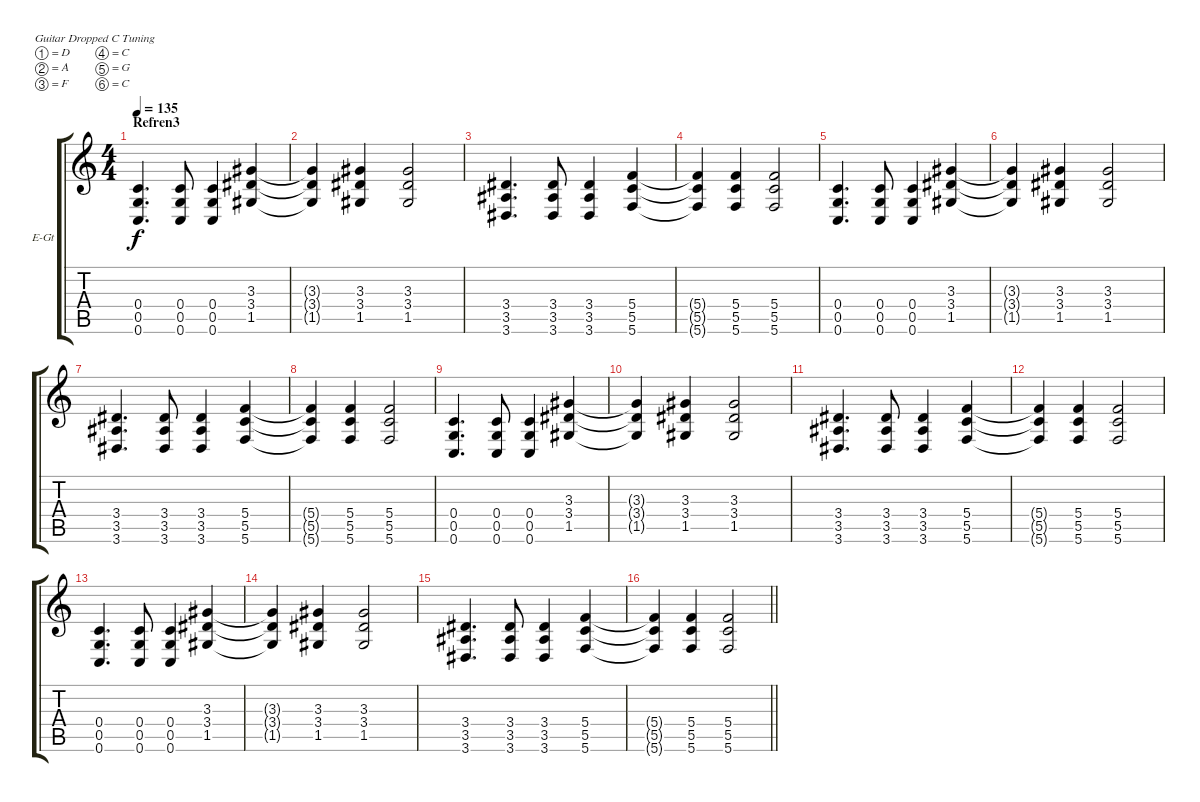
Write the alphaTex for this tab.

\bracketExtendMode groupsimilarinstruments
\firstSystemTrackNameOrientation horizontal
\otherSystemsTrackNameOrientation horizontal
\track ("Gitara1" "E-Gt") {instrument distortionguitar}
\staff {score tabs}
\tuning (D4 A3 F3 C3 G2 C2)
\ts (4 4)
\section ("" "Refren3")
\tempo 135
\clef g2
\ks c
(0.4 0.5 0.6).4{d dy f} (0.4 0.5 0.6).8 (0.4 0.5 0.6).4 (3.3 3.4 1.5).4 |
(3.3{t} 3.4{t} 1.5{t}).4 (3.3 3.4 1.5).4 (3.3 3.4 1.5).2 |
(3.4 3.5 3.6).4{d} (3.4 3.5 3.6).8 (3.4 3.5 3.6).4 (5.4 5.5 5.6).4 |
(5.4{t} 5.5{t} 5.6{t}).4 (5.4 5.5 5.6).4 (5.4 5.5 5.6).2 |
(0.4 0.5 0.6).4{d} (0.4 0.5 0.6).8 (0.4 0.5 0.6).4 (3.3 3.4 1.5).4 |
(3.3{t} 3.4{t} 1.5{t}).4 (3.3 3.4 1.5).4 (3.3 3.4 1.5).2 |
(3.4 3.5 3.6).4{d} (3.4 3.5 3.6).8 (3.4 3.5 3.6).4 (5.4 5.5 5.6).4 |
(5.4{t} 5.5{t} 5.6{t}).4 (5.4 5.5 5.6).4 (5.4 5.5 5.6).2 |
(0.4 0.5 0.6).4{d} (0.4 0.5 0.6).8 (0.4 0.5 0.6).4 (3.3 3.4 1.5).4 |
(3.3{t} 3.4{t} 1.5{t}).4 (3.3 3.4 1.5).4 (3.3 3.4 1.5).2 |
(3.4 3.5 3.6).4{d} (3.4 3.5 3.6).8 (3.4 3.5 3.6).4 (5.4 5.5 5.6).4 |
(5.4{t} 5.5{t} 5.6{t}).4 (5.4 5.5 5.6).4 (5.4 5.5 5.6).2 |
(0.4 0.5 0.6).4{d} (0.4 0.5 0.6).8 (0.4 0.5 0.6).4 (3.3 3.4 1.5).4 |
(3.3{t} 3.4{t} 1.5{t}).4 (3.3 3.4 1.5).4 (3.3 3.4 1.5).2 |
(3.4 3.5 3.6).4{d} (3.4 3.5 3.6).8 (3.4 3.5 3.6).4 (5.4 5.5 5.6).4 |
\barLineRight lightlight
(5.4{t} 5.5{t} 5.6{t}).4 (5.4 5.5 5.6).4 (5.4 5.5 5.6).2
